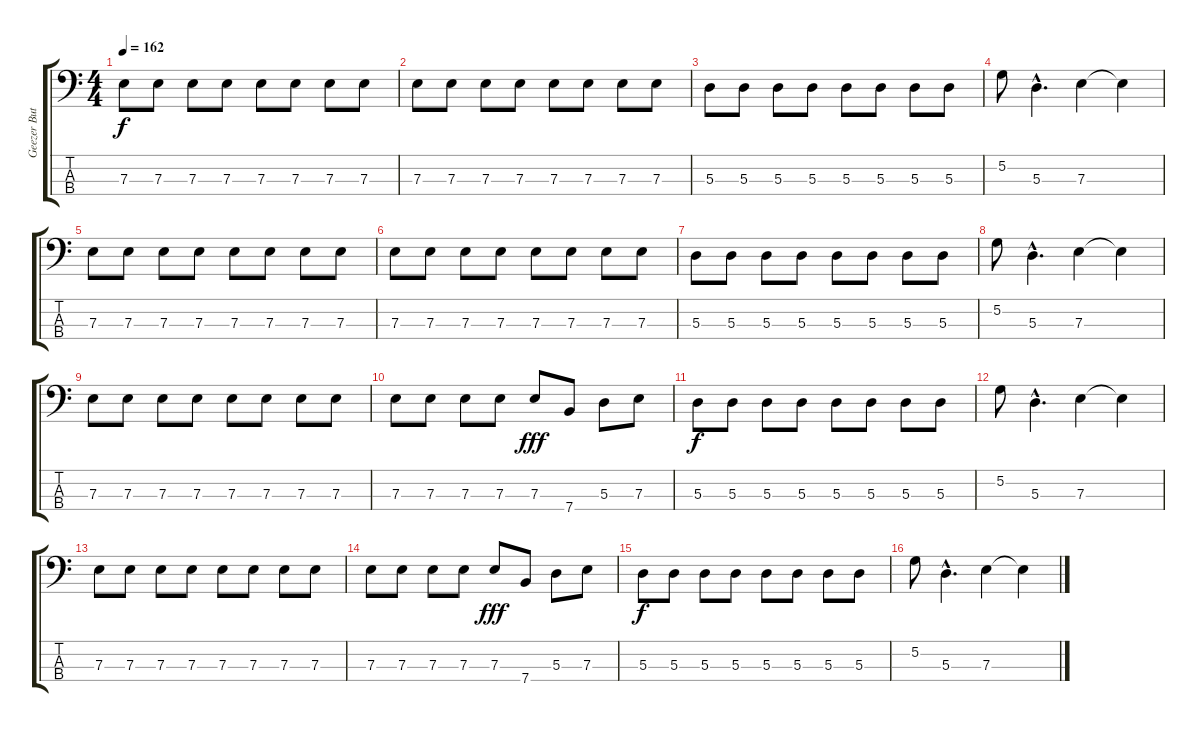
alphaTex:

\track ("Geezer Butler" "Geezer But") {instrument electricbassfinger}
\staff {score tabs}
\tuning (G2 D2 A1 E1) {hide}
\ts (4 4)
\tempo 162
\clef f4
\ks c
7.3.8{dy f} 7.3.8 7.3.8 7.3.8 7.3.8 7.3.8 7.3.8 7.3.8 |
7.3.8 7.3.8 7.3.8 7.3.8 7.3.8 7.3.8 7.3.8 7.3.8 |
5.3.8 5.3.8 5.3.8 5.3.8 5.3.8 5.3.8 5.3.8 5.3.8 |
5.2.8 5.3{hac}.4{d} 7.3.4 7.3{t}.4 |
7.3.8 7.3.8 7.3.8 7.3.8 7.3.8 7.3.8 7.3.8 7.3.8 |
7.3.8 7.3.8 7.3.8 7.3.8 7.3.8 7.3.8 7.3.8 7.3.8 |
5.3.8 5.3.8 5.3.8 5.3.8 5.3.8 5.3.8 5.3.8 5.3.8 |
5.2.8 5.3{hac}.4{d} 7.3.4 7.3{t}.4 |
7.3.8 7.3.8 7.3.8 7.3.8 7.3.8 7.3.8 7.3.8 7.3.8 |
7.3.8 7.3.8 7.3.8 7.3.8 7.3.8{dy fff} 7.4.8 5.3.8 7.3.8 |
5.3.8{dy f} 5.3.8 5.3.8 5.3.8 5.3.8 5.3.8 5.3.8 5.3.8 |
5.2.8 5.3{hac}.4{d} 7.3.4 7.3{t}.4 |
7.3.8 7.3.8 7.3.8 7.3.8 7.3.8 7.3.8 7.3.8 7.3.8 |
7.3.8 7.3.8 7.3.8 7.3.8 7.3.8{dy fff} 7.4.8 5.3.8 7.3.8 |
5.3.8{dy f} 5.3.8 5.3.8 5.3.8 5.3.8 5.3.8 5.3.8 5.3.8 |
5.2.8 5.3{hac}.4{d} 7.3.4 7.3{t}.4
